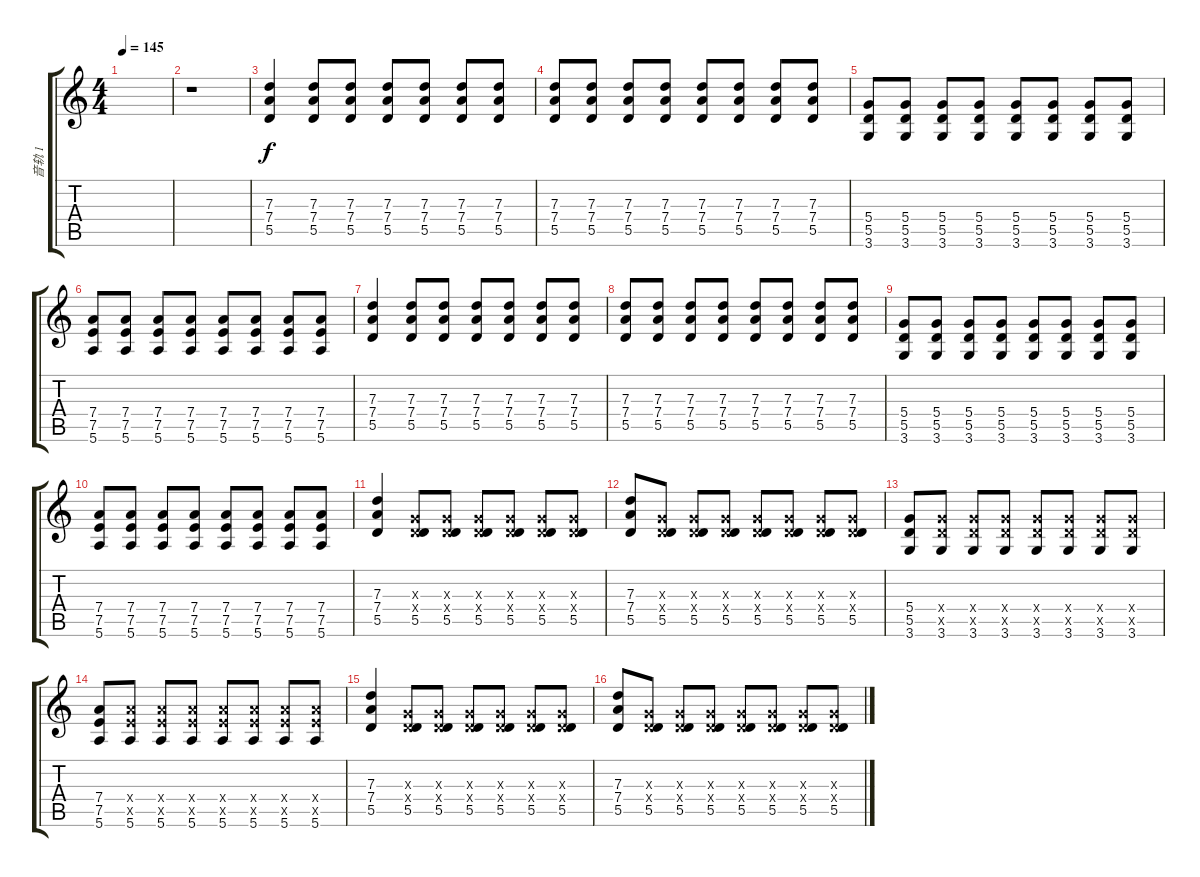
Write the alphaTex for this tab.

\track ("音轨 1" "音轨 1") {instrument overdrivenguitar}
\staff {score tabs}
\tuning (E4 B3 G3 D3 A2 E2) {hide}
\ts (4 4)
\tempo 145
\clef g2
\ks c
|
r.1 |
(7.3 7.4 5.5).4 (7.3 7.4 5.5).8 (7.3 7.4 5.5).8 (7.3 7.4 5.5).8 (7.3 7.4 5.5).8 (7.3 7.4 5.5).8 (7.3 7.4 5.5).8 |
(7.3 7.4 5.5).8 (7.3 7.4 5.5).8 (7.3 7.4 5.5).8 (7.3 7.4 5.5).8 (7.3 7.4 5.5).8 (7.3 7.4 5.5).8 (7.3 7.4 5.5).8 (7.3 7.4 5.5).8 |
(5.4 5.5 3.6).8 (5.4 5.5 3.6).8 (5.4 5.5 3.6).8 (5.4 5.5 3.6).8 (5.4 5.5 3.6).8 (5.4 5.5 3.6).8 (5.4 5.5 3.6).8 (5.4 5.5 3.6).8 |
(7.4 7.5 5.6).8 (7.4 7.5 5.6).8 (7.4 7.5 5.6).8 (7.4 7.5 5.6).8 (7.4 7.5 5.6).8 (7.4 7.5 5.6).8 (7.4 7.5 5.6).8 (7.4 7.5 5.6).8 |
(7.3 7.4 5.5).4 (7.3 7.4 5.5).8 (7.3 7.4 5.5).8 (7.3 7.4 5.5).8 (7.3 7.4 5.5).8 (7.3 7.4 5.5).8 (7.3 7.4 5.5).8 |
(7.3 7.4 5.5).8 (7.3 7.4 5.5).8 (7.3 7.4 5.5).8 (7.3 7.4 5.5).8 (7.3 7.4 5.5).8 (7.3 7.4 5.5).8 (7.3 7.4 5.5).8 (7.3 7.4 5.5).8 |
(5.4 5.5 3.6).8 (5.4 5.5 3.6).8 (5.4 5.5 3.6).8 (5.4 5.5 3.6).8 (5.4 5.5 3.6).8 (5.4 5.5 3.6).8 (5.4 5.5 3.6).8 (5.4 5.5 3.6).8 |
(7.4 7.5 5.6).8 (7.4 7.5 5.6).8 (7.4 7.5 5.6).8 (7.4 7.5 5.6).8 (7.4 7.5 5.6).8 (7.4 7.5 5.6).8 (7.4 7.5 5.6).8 (7.4 7.5 5.6).8 |
(7.3 7.4 5.5).4 (0.3{x} 0.4{x} 5.5).8 (0.3{x} 0.4{x} 5.5).8 (0.3{x} 0.4{x} 5.5).8 (0.3{x} 0.4{x} 5.5).8 (0.3{x} 0.4{x} 5.5).8 (0.3{x} 0.4{x} 5.5).8 |
(7.3 7.4 5.5).8 (0.3{x} 0.4{x} 5.5).8 (0.3{x} 0.4{x} 5.5).8 (0.3{x} 0.4{x} 5.5).8 (0.3{x} 0.4{x} 5.5).8 (0.3{x} 0.4{x} 5.5).8 (0.3{x} 0.4{x} 5.5).8 (0.3{x} 0.4{x} 5.5).8 |
(5.4 5.5 3.6).8 (5.4{x} 5.5{x} 3.6).8 (5.4{x} 5.5{x} 3.6).8 (5.4{x} 5.5{x} 3.6).8 (5.4{x} 5.5{x} 3.6).8 (5.4{x} 5.5{x} 3.6).8 (5.4{x} 5.5{x} 3.6).8 (5.4{x} 5.5{x} 3.6).8 |
(7.4 7.5 5.6).8 (7.4{x} 7.5{x} 5.6).8 (7.4{x} 7.5{x} 5.6).8 (7.4{x} 7.5{x} 5.6).8 (7.4{x} 7.5{x} 5.6).8 (7.4{x} 7.5{x} 5.6).8 (7.4{x} 7.5{x} 5.6).8 (7.4{x} 7.5{x} 5.6).8 |
(7.3 7.4 5.5).4 (0.3{x} 0.4{x} 5.5).8 (0.3{x} 0.4{x} 5.5).8 (0.3{x} 0.4{x} 5.5).8 (0.3{x} 0.4{x} 5.5).8 (0.3{x} 0.4{x} 5.5).8 (0.3{x} 0.4{x} 5.5).8 |
(7.3 7.4 5.5).8 (0.3{x} 0.4{x} 5.5).8 (0.3{x} 0.4{x} 5.5).8 (0.3{x} 0.4{x} 5.5).8 (0.3{x} 0.4{x} 5.5).8 (0.3{x} 0.4{x} 5.5).8 (0.3{x} 0.4{x} 5.5).8 (0.3{x} 0.4{x} 5.5).8
